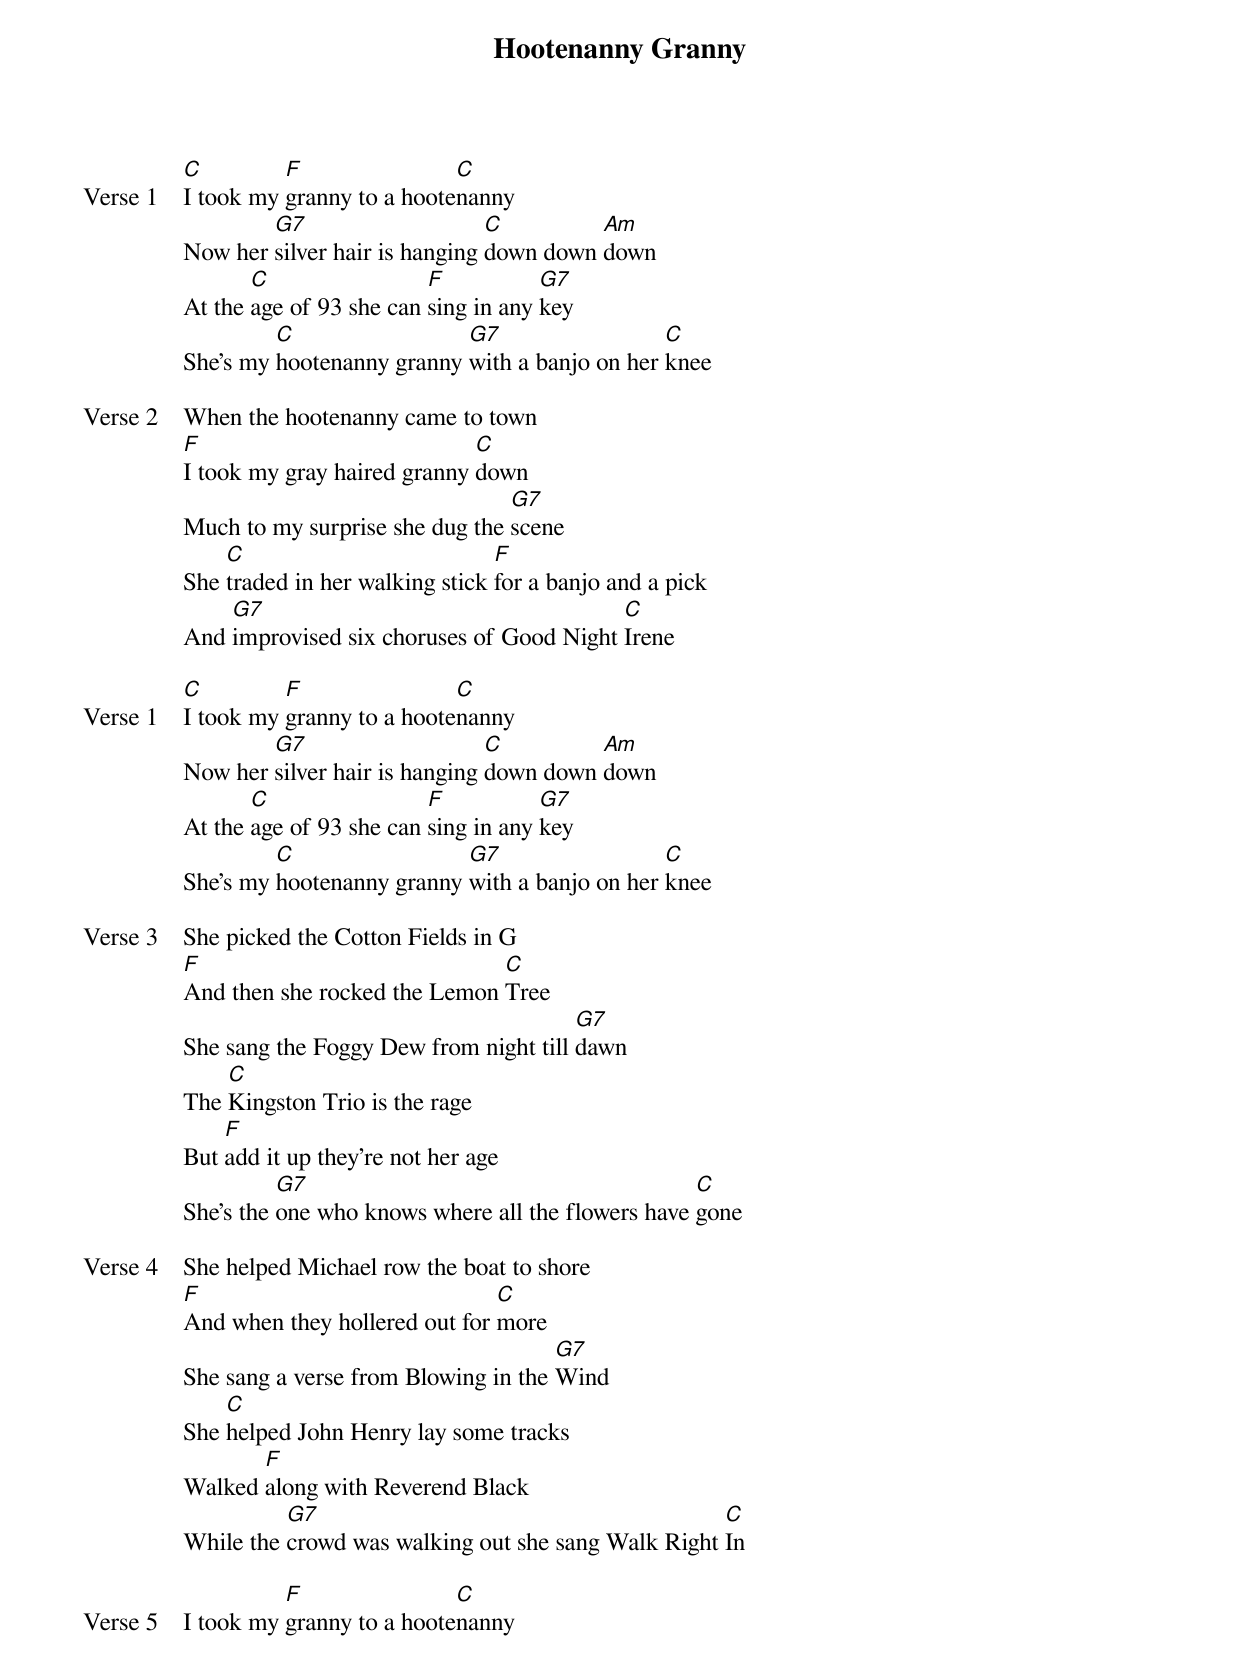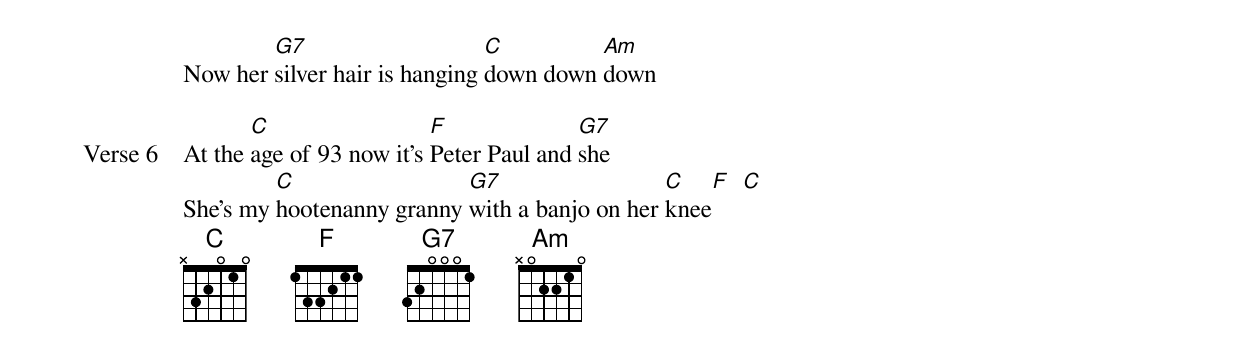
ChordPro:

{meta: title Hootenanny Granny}
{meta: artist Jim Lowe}
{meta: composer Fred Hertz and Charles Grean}

{start_of_verse: Verse 1}
[C]I took my [F]granny to a hoote[C]nanny
Now her [G7]silver hair is hanging [C]down down [Am]down
At the [C]age of 93 she can [F]sing in any [G7]key
She’s my [C]hootenanny granny [G7]with a banjo on her [C]knee
{end_of_verse}

{start_of_verse: Verse 2}
When the hootenanny came to town
[F]I took my gray haired granny [C]down
Much to my surprise she dug the [G7]scene
She [C]traded in her walking stick [F]for a banjo and a pick
And [G7]improvised six choruses of Good Night [C]Irene
{end_of_verse}

{start_of_verse: Verse 1}
[C]I took my [F]granny to a hoote[C]nanny
Now her [G7]silver hair is hanging [C]down down [Am]down
At the [C]age of 93 she can [F]sing in any [G7]key
She’s my [C]hootenanny granny [G7]with a banjo on her [C]knee
{end_of_verse}

{start_of_verse: Verse 3}
She picked the Cotton Fields in G
[F]And then she rocked the Lemon [C]Tree
She sang the Foggy Dew from night till [G7]dawn
The [C]Kingston Trio is the rage
But [F]add it up they’re not her age
She’s the [G7]one who knows where all the flowers have [C]gone
{end_of_verse}

{start_of_verse: Verse 4}
She helped Michael row the boat to shore
[F]And when they hollered out for [C]more
She sang a verse from Blowing in the [G7]Wind
She [C]helped John Henry lay some tracks
Walked [F]along with Reverend Black
While the [G7]crowd was walking out she sang Walk Right [C]In
{end_of_verse}

{start_of_verse: Verse 5}
I took my [F]granny to a hoote[C]nanny
Now her [G7]silver hair is hanging [C]down down [Am]down
{end_of_verse}

{start_of_verse: Verse 6}
At the [C]age of 93 now it’s [F]Peter Paul and [G7]she
She’s my [C]hootenanny granny [G7]with a banjo on her [C]knee[F]  [C]
{end_of_verse}
